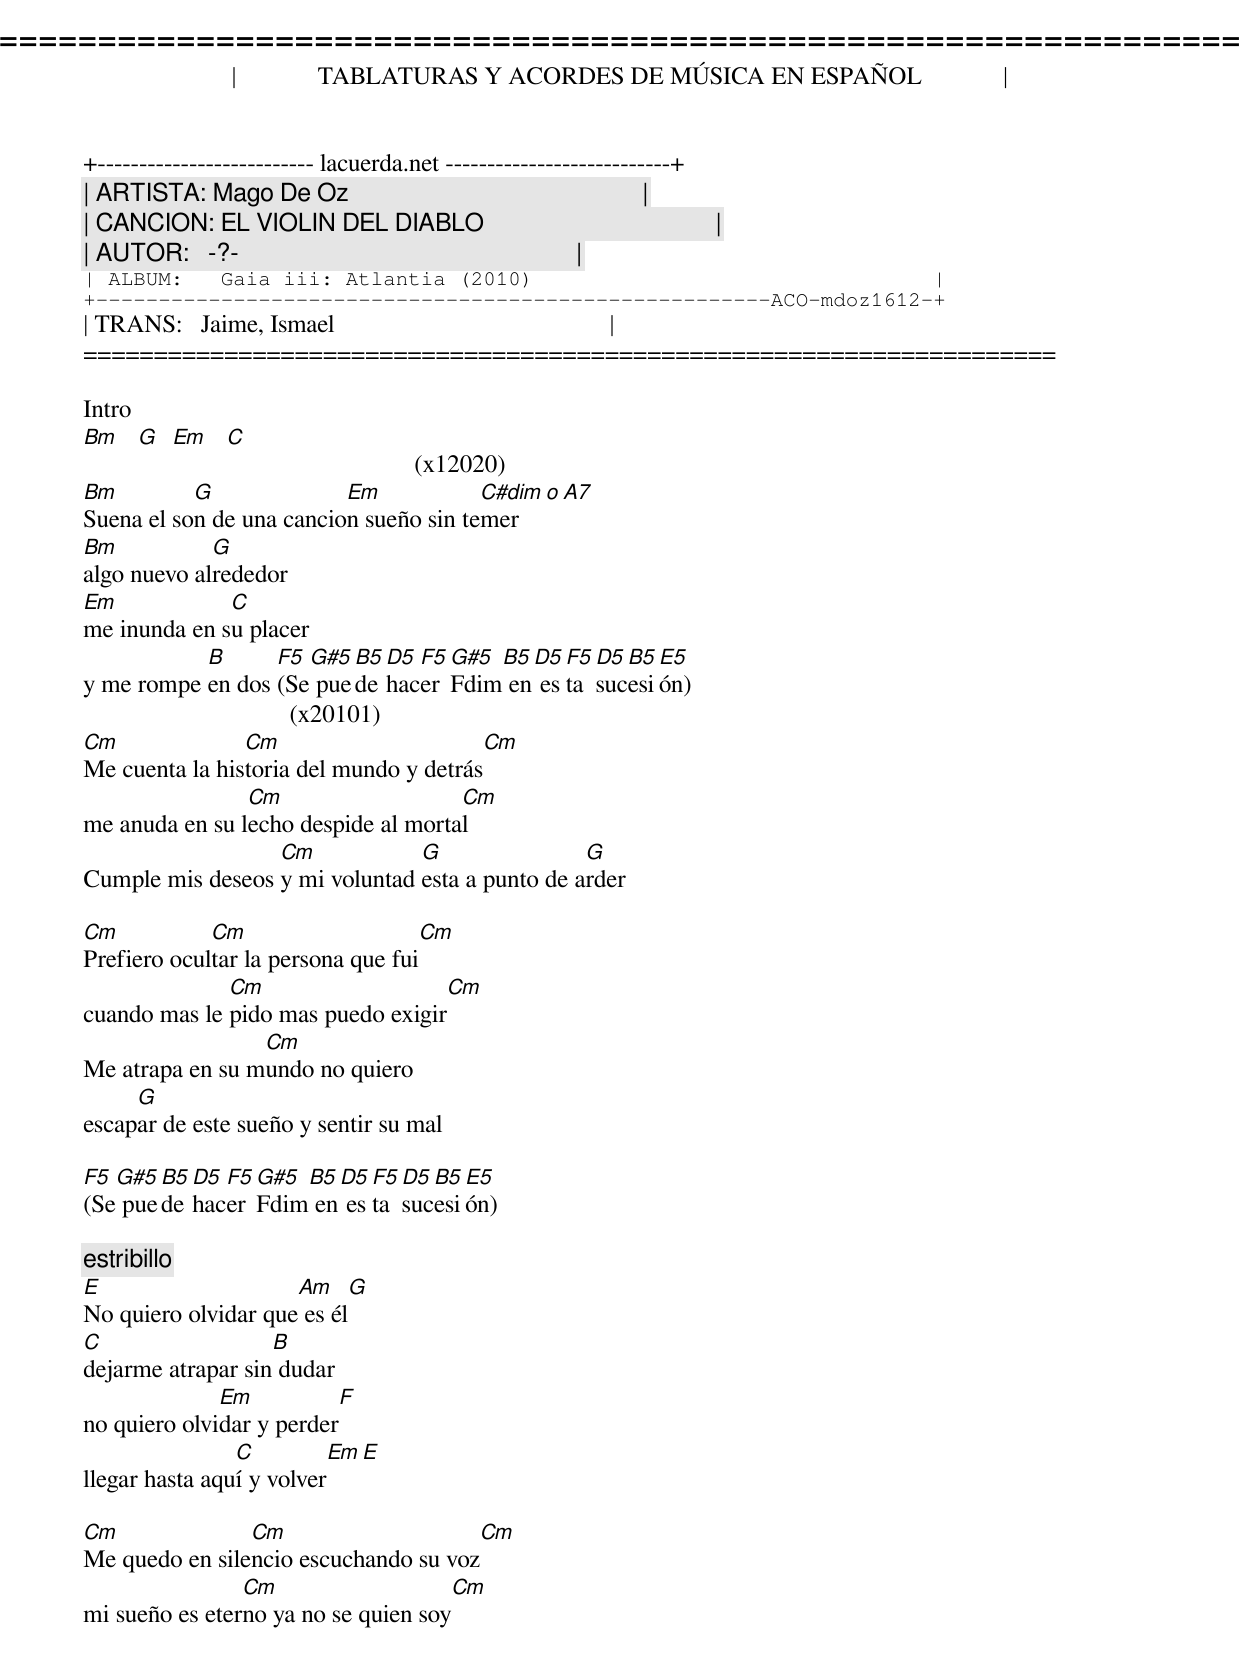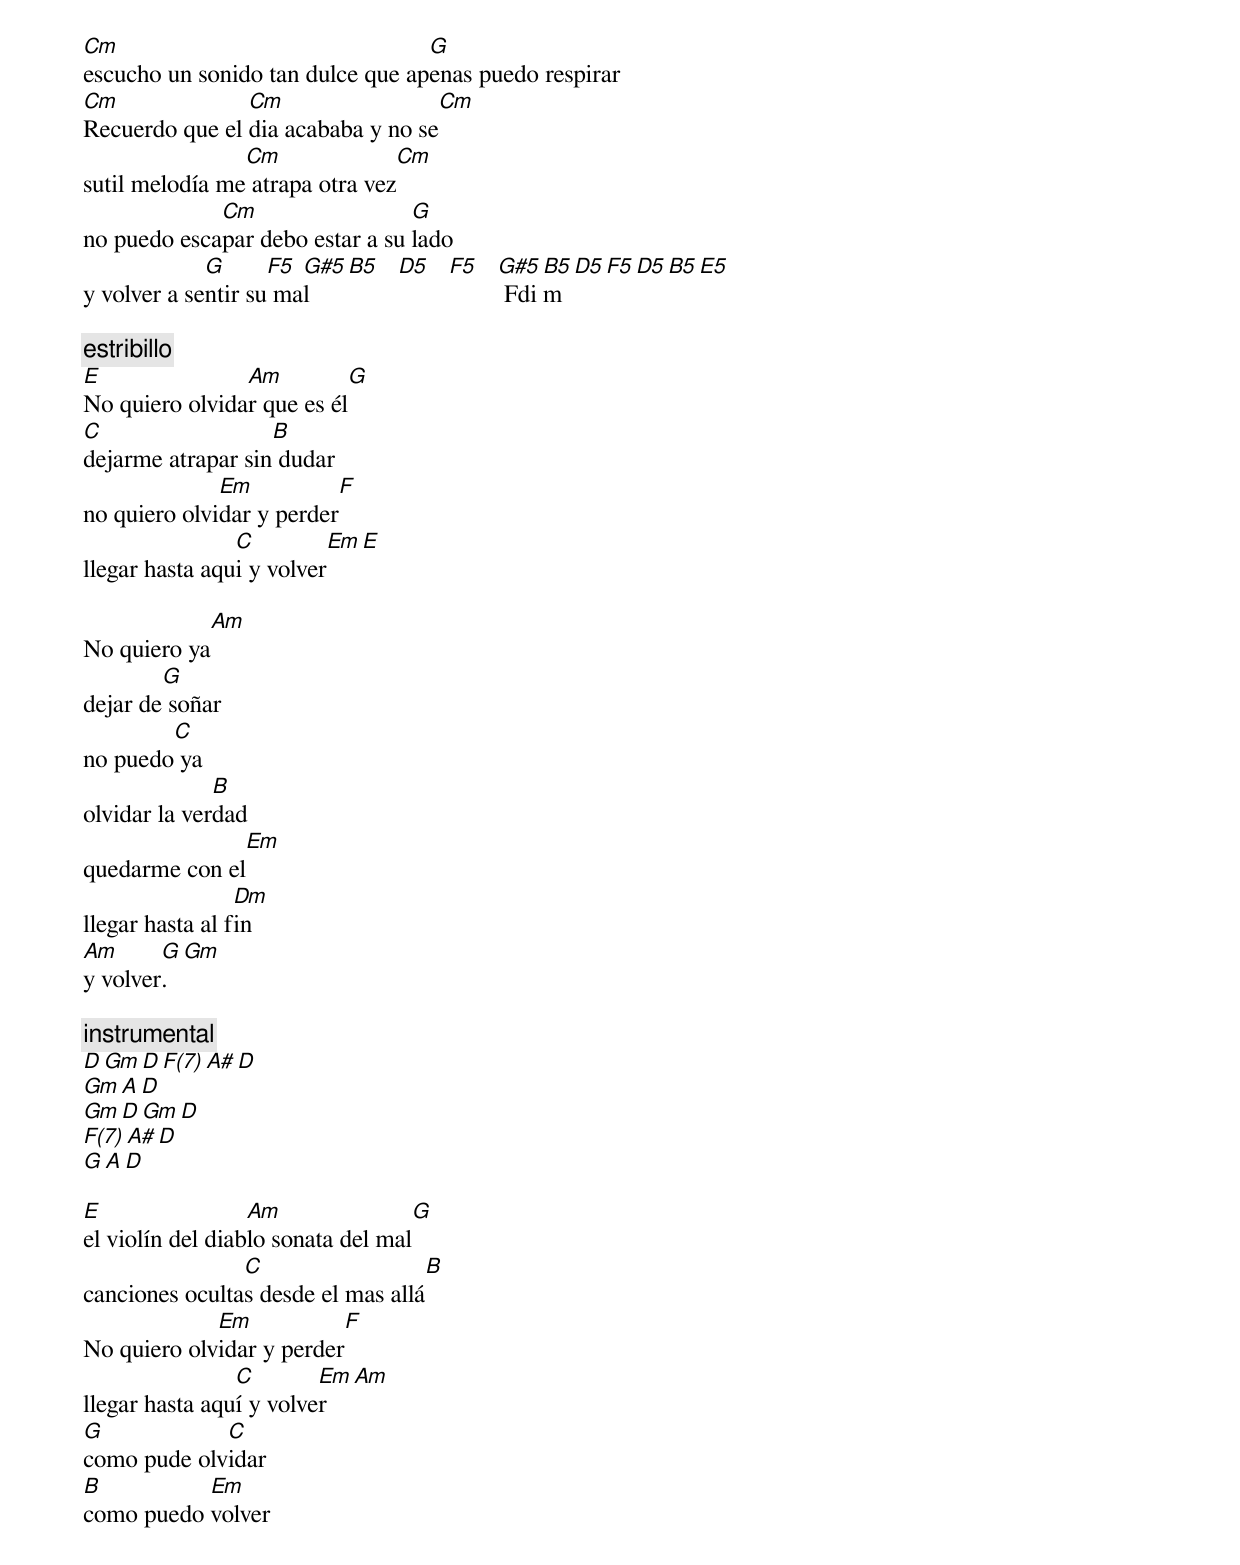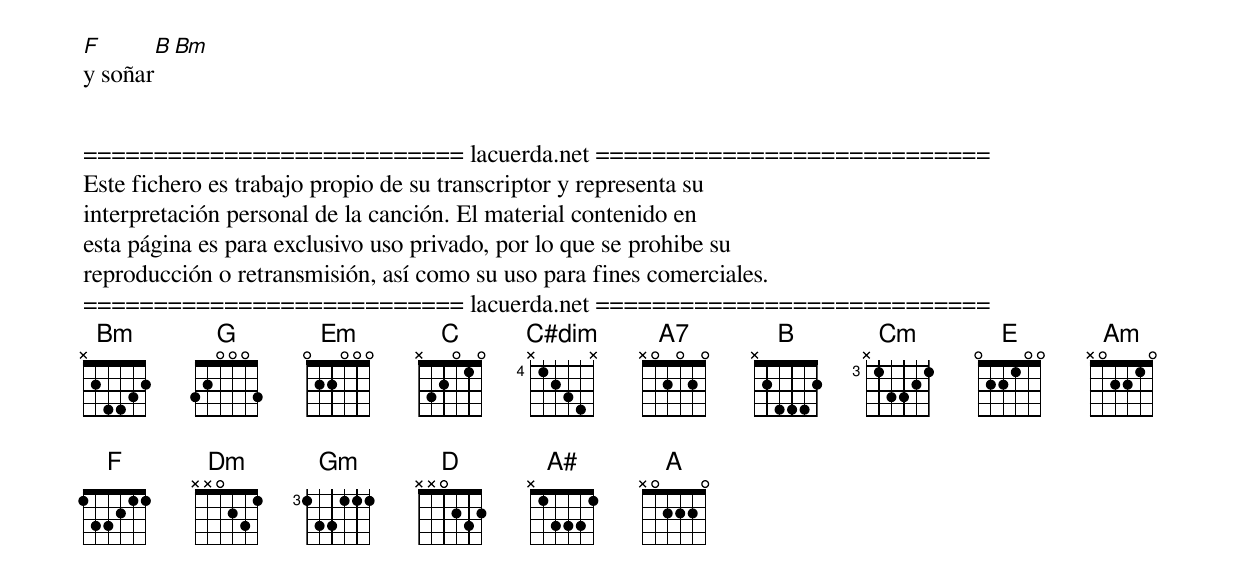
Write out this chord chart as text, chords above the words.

=====================================================================
|             TABLATURAS Y ACORDES DE MÚSICA EN ESPAÑOL             |
+-------------------------- lacuerda.net ---------------------------+
| ARTISTA: Mago De Oz                                               |
| CANCION: EL VIOLIN DEL DIABLO                                     |
| AUTOR:   -?-                                                      |
| ALBUM:   Gaia iii: Atlantia (2010)                                |
+------------------------------------------------------ACO-mdoz1612-+
| TRANS:   Jaime, Ismael                                            |
=====================================================================

Intro
Bm G Em C
                                      (x12020)
Bm         G              Em            C#dim o A7
Suena el son de una cancion sueño sin temer
Bm           G
algo nuevo alrededor
Em            C
me inunda en su placer
           B      F5 G#5 B5 D5 F5 G#5 B5 D5 F5 D5 B5 E5
y me rompe en dos (Se puede hacer Fdim en esta sucesión)
                                 (x20101)
Cm              Cm                      Cm
Me cuenta la historia del mundo y detrás
                Cm                   Cm
me anuda en su lecho despide al mortal
                  Cm            G                G
Cumple mis deseos y mi voluntad esta a punto de arder

Cm           Cm                    Cm
Prefiero ocultar la persona que fui
              Cm                   Cm
cuando mas le pido mas puedo exigir
                 Cm
Me atrapa en su mundo no quiero
     G
escapar de este sueño y sentir su mal

F5 G#5 B5 D5 F5 G#5 B5 D5 F5 D5 B5 E5
(Se puede hacer Fdim en esta sucesión)

[estribillo]
E                    Am            G
No quiero olvidar que es él
C                  B
dejarme atrapar sin dudar
              Em                    F
no quiero olvidar y perder
                C             Em    E
llegar hasta aquí y volver

Cm              Cm                      Cm
Me quedo en silencio escuchando su voz
                Cm                   Cm
mi sueño es eterno ya no se quien soy
Cm                                G
escucho un sonido tan dulce que apenas puedo respirar
Cm              Cm                      Cm
Recuerdo que el dia acababa y no se
                Cm                Cm
sutil melodía me atrapa otra vez
             Cm                  G
no puedo escapar debo estar a su lado
             G      F5 G#5 B5 D5 F5 G#5 B5 D5 F5 D5 B5 E5
y volver a sentir su mal             Fdim

[estribillo]
E               Am            G
No quiero olvidar que es él
C                  B
dejarme atrapar sin dudar
              Em           F
no quiero olvidar y perder
                C                 Em              E
llegar hasta aqui y volver

              Am
No quiero ya
        G
dejar de soñar
        C
no puedo ya
              B
olvidar la verdad
               Em
quedarme con el
                 Dm
llegar hasta al fin
Am      G          Gm
y volver.

[instrumental]
D     Gm     D     F(7)   A#     D
Gm           A            D
Gm           D            Gm     D
F(7)         A#           D
G            A            D

E                 Am                   G
el violín del diablo sonata del mal
                C                      B
canciones ocultas desde el mas allá
             Em             F
No quiero olvidar y perder
                C        Em         Am
llegar hasta aquí y volver
G            C
como pude olvidar
B          Em
como puedo volver
F        B         Bm
y soñar


=========================== lacuerda.net ============================
Este fichero es trabajo propio de su transcriptor y representa su
interpretación personal de la canción. El material contenido en
esta página es para exclusivo uso privado, por lo que se prohibe su
reproducción o retransmisión, así como su uso para fines comerciales.
=========================== lacuerda.net ============================
